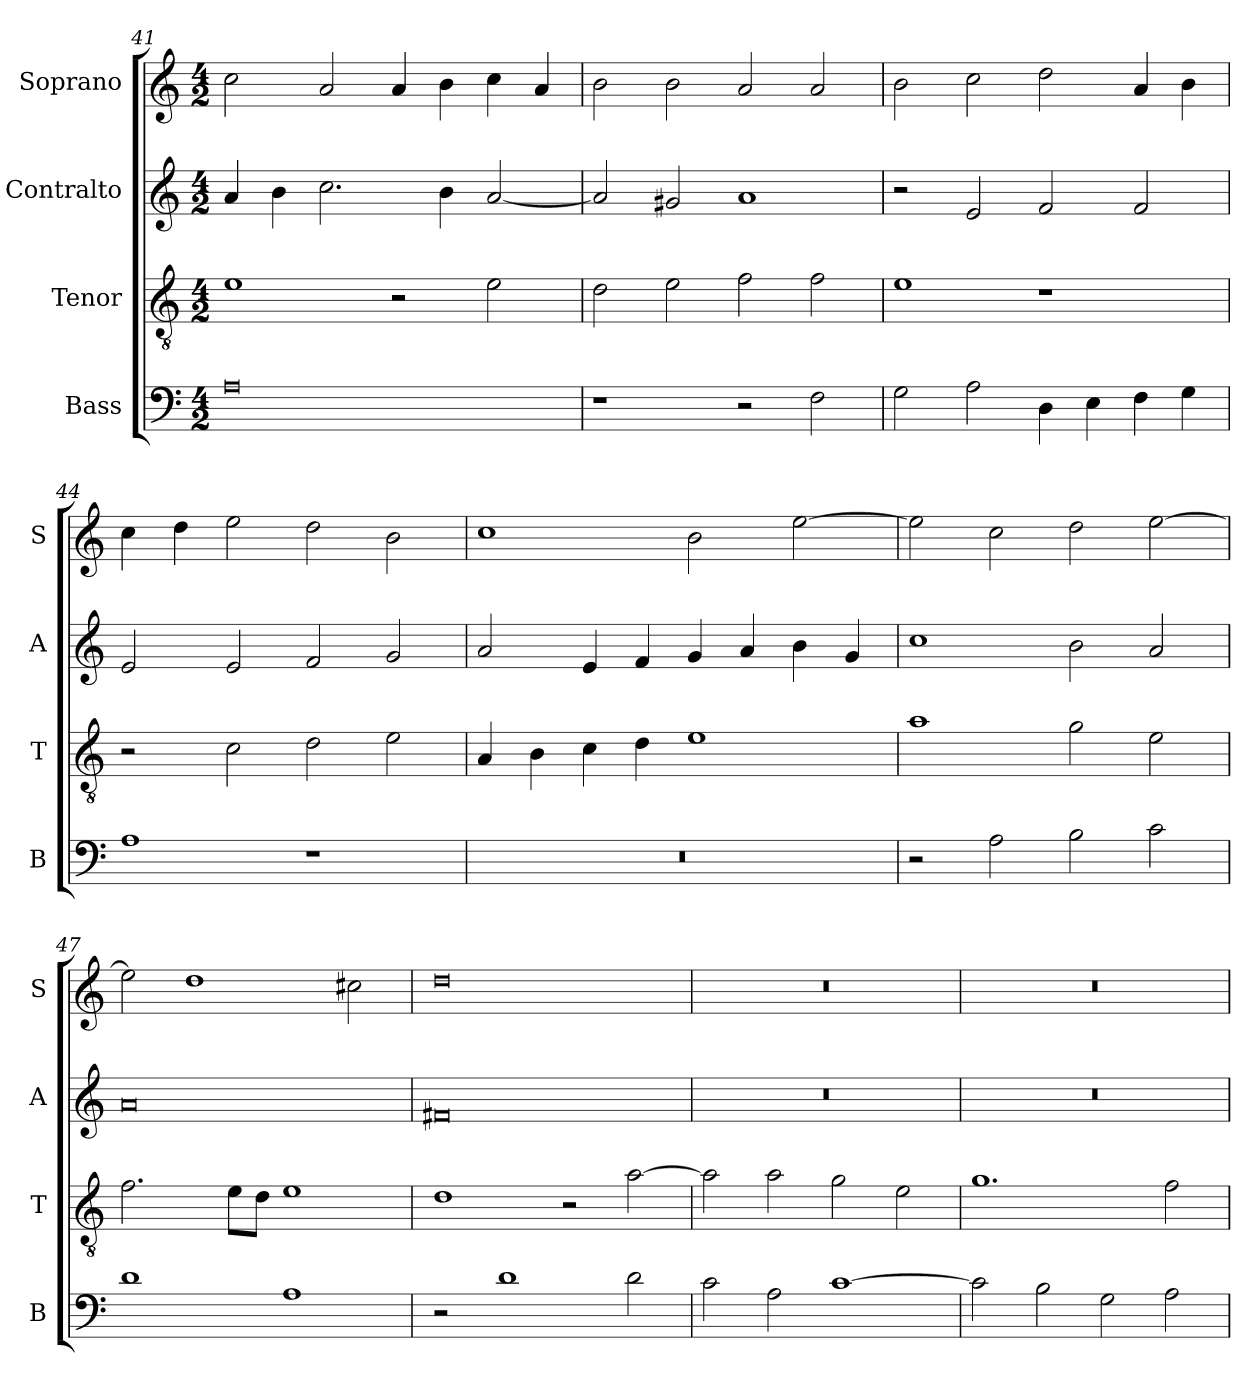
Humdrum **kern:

**kern	**kern	**kern	**kern
*part4	*part3	*part2	*part1
*staff4	*staff3	*staff2	*staff1
*I"Bass	*I"Tenor	*I"Contralto	*I"Soprano
*I'B	*I'T	*I'A	*I'S
*clefF4	*clefGv2	*clefG2	*clefG2
*k[]	*k[]	*k[]	*k[]
*D:dor	*D:dor	*D:dor	*D:dor
*M4/2	*M4/2	*M4/2	*M4/2
=41	=41	=41	=41
0A	1e	4a	2cc
.	.	4b	.
.	.	2.cc	2a
.	2r	.	4a
.	.	4b	4b
.	2e	[2a	4cc
.	.	.	4a
=42	=42	=42	=42
1r	2d	2a]	2b
.	2e	2g#X	2b
2r	2f	1a	2a
2F	2f	.	2a
=43	=43	=43	=43
2G	1e	2r	2b
2A	.	2e	2cc
4D	1r	2f	2dd
4E	.	.	.
4F	.	2f	4a
4G	.	.	4b
=44	=44	=44	=44
1A	2r	2e	4cc
.	.	.	4dd
.	2c	2e	2ee
1r	2d	2f	2dd
.	2e	2g	2b
=45	=45	=45	=45
0r	4A	2a	1cc
.	4B	.	.
.	4c	4e	.
.	4d	4f	.
.	1e	4g	2b
.	.	4a	.
.	.	4b	[2ee
.	.	4g	.
=46	=46	=46	=46
2r	1a	1cc	2ee]
2A	.	.	2cc
2B	2g	2b	2dd
2c	2e	2a	[2ee
=47	=47	=47	=47
1d	2.f	0a	2ee]
.	.	.	1dd
.	8e\L	.	.
.	8d\J	.	.
1A	1e	.	.
.	.	.	2cc#X
=48	=48	=48	=48
2r	1d	0f#X	0dd
1d	.	.	.
.	2r	.	.
2d	[2a	.	.
=49	=49	=49	=49
2c	2a]	0r	0r
2A	2a	.	.
[1c	2g	.	.
.	2e	.	.
=50	=50	=50	=50
2c]	1.g	0r	0r
2B	.	.	.
2G	.	.	.
2A	2f	.	.
=	=	=	=
*-	*-	*-	*-
